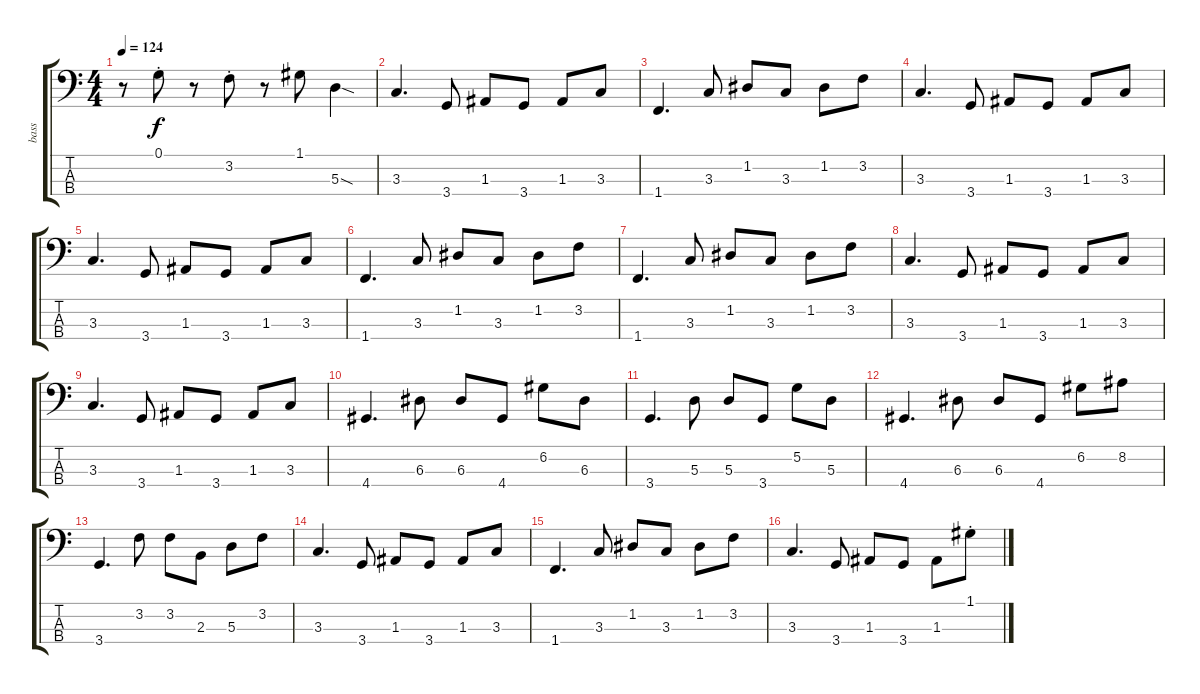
\track ("bass" "bass") {instrument electricbassfinger bank 177}
\staff {score tabs}
\tuning (G2 D2 A1 E1) {hide}
\ts (4 4)
\tempo 124
\clef f4
\ks c
r.8{dy f} 0.1{st}.8 r.8 3.2{st}.8 r.8 1.1.8 5.3{sod}.4 |
3.3.4{d} 3.4.8 1.3.8 3.4.8 1.3.8 3.3.8 |
1.4.4{d} 3.3.8 1.2.8 3.3.8 1.2.8 3.2.8 |
3.3.4{d} 3.4.8 1.3.8 3.4.8 1.3.8 3.3.8 |
3.3.4{d} 3.4.8 1.3.8 3.4.8 1.3.8 3.3.8 |
1.4.4{d} 3.3.8 1.2.8 3.3.8 1.2.8 3.2.8 |
1.4.4{d} 3.3.8 1.2.8 3.3.8 1.2.8 3.2.8 |
3.3.4{d} 3.4.8 1.3.8 3.4.8 1.3.8 3.3.8 |
3.3.4{d} 3.4.8 1.3.8 3.4.8 1.3.8 3.3.8 |
4.4.4{d} 6.3.8 6.3.8 4.4.8 6.2.8 6.3.8 |
3.4.4{d} 5.3.8 5.3.8 3.4.8 5.2.8 5.3.8 |
4.4.4{d} 6.3.8 6.3.8 4.4.8 6.2.8 8.2.8 |
3.4.4{d} 3.2.8 3.2.8 2.3.8 5.3.8 3.2.8 |
3.3.4{d} 3.4.8 1.3.8 3.4.8 1.3.8 3.3.8 |
1.4.4{d} 3.3.8 1.2.8 3.3.8 1.2.8 3.2.8 |
3.3.4{d} 3.4.8 1.3.8 3.4.8 1.3.8 1.1{st}.8
